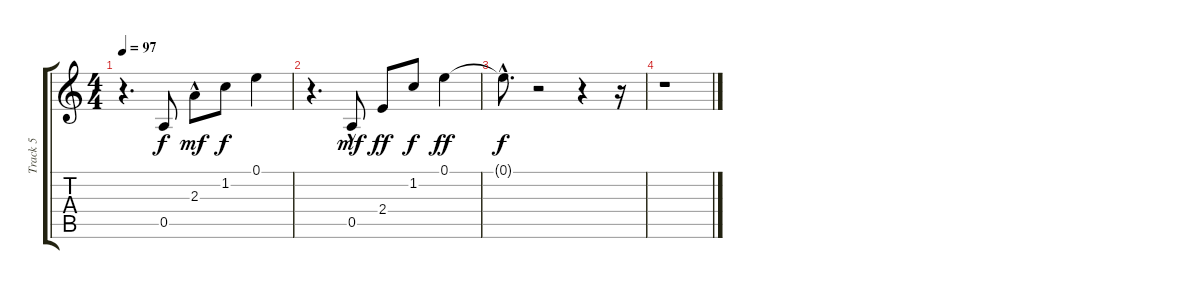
\track ("Track 5" "Track 5") {instrument acousticguitarsteel}
\staff {score tabs}
\tuning (E4 B3 G3 D3 A2 E2) {hide}
\ts (4 4)
\tempo 97
\clef g2
\ks c
r.4{d dy f} 0.5.8 2.3{hac}.8{dy mf} 1.2.8{dy f} 0.1.4 |
r.4{d} 0.5{hac}.8{dy mf} 2.4.8{dy ff} 1.2.8{dy f} 0.1.4{dy ff} |
0.1{hac t}.8{d dy f} r.2 r.4 r.16 |
r.1
